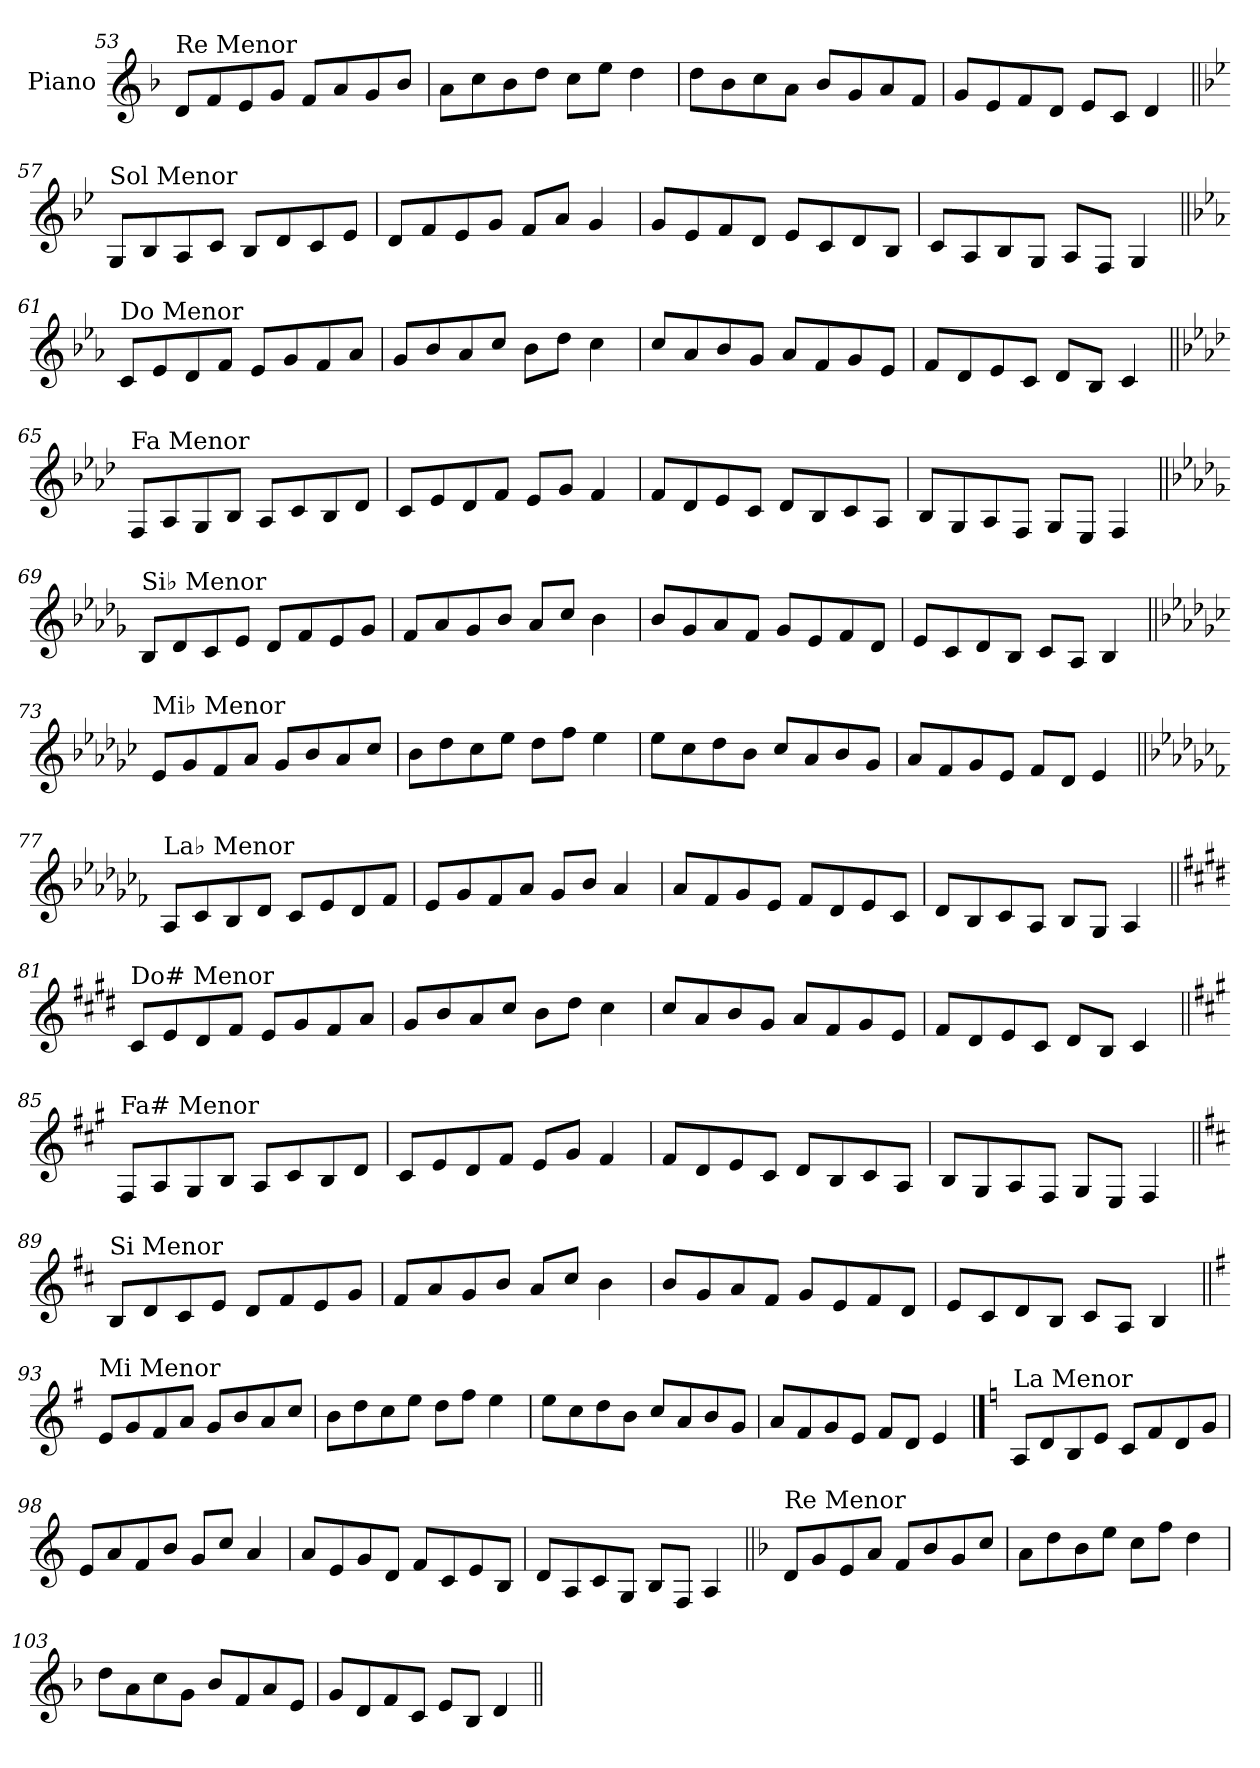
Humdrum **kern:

**kern
*part1
*staff1
*I"Piano
*I'Pno.
!!LO:LB:g=z
*clefG2
*k[b-]
=53
!LO:TX:a:t=Re Menor
8d/L
8f/
8e/
8g/J
8f/L
8a/
8g/
8b-/J
=54
8a\L
8cc\
8b-\
8dd\J
8cc\L
8ee\J
4dd\
=55
8dd\L
8b-\
8cc\
8a\J
8b-/L
8g/
8a/
8f/J
=56
8g/L
8e/
8f/
8d/J
8e/L
8c/J
4d/
!!LO:LB:g=z
=57||
*k[b-e-]
!LO:TX:a:t=Sol Menor
8G/L
8B-/
8A/
8c/J
8B-/L
8d/
8c/
8e-/J
=58
8d/L
8f/
8e-/
8g/J
8f/L
8a/J
4g/
=59
8g/L
8e-/
8f/
8d/J
8e-/L
8c/
8d/
8B-/J
=60
8c/L
8A/
8B-/
8G/J
8A/L
8F/J
4G/
!!LO:LB:g=z
=61||
*k[b-e-a-]
!LO:TX:a:t=Do Menor
8c/L
8e-/
8d/
8f/J
8e-/L
8g/
8f/
8a-/J
=62
8g/L
8b-/
8a-/
8cc/J
8b-\L
8dd\J
4cc\
=63
8cc/L
8a-/
8b-/
8g/J
8a-/L
8f/
8g/
8e-/J
=64
8f/L
8d/
8e-/
8c/J
8d/L
8B-/J
4c/
!!LO:LB:g=z
=65||
*k[b-e-a-d-]
!LO:TX:a:t=Fa Menor
8F/L
8A-/
8G/
8B-/J
8A-/L
8c/
8B-/
8d-/J
=66
8c/L
8e-/
8d-/
8f/J
8e-/L
8g/J
4f/
=67
8f/L
8d-/
8e-/
8c/J
8d-/L
8B-/
8c/
8A-/J
=68
8B-/L
8G/
8A-/
8F/J
8G/L
8E-/J
4F/
!!LO:LB:g=z
=69||
*k[b-e-a-d-g-]
!LO:TX:a:t=Si♭ Menor
8B-/L
8d-/
8c/
8e-/J
8d-/L
8f/
8e-/
8g-/J
=70
8f/L
8a-/
8g-/
8b-/J
8a-/L
8cc/J
4b-\
=71
8b-/L
8g-/
8a-/
8f/J
8g-/L
8e-/
8f/
8d-/J
=72
8e-/L
8c/
8d-/
8B-/J
8c/L
8A-/J
4B-/
!!LO:LB:g=z
=73||
*k[b-e-a-d-g-c-]
!LO:TX:a:t=Mi♭ Menor
8e-/L
8g-/
8f/
8a-/J
8g-/L
8b-/
8a-/
8cc-/J
=74
8b-\L
8dd-\
8cc-\
8ee-\J
8dd-\L
8ff\J
4ee-\
=75
8ee-\L
8cc-\
8dd-\
8b-\J
8cc-/L
8a-/
8b-/
8g-/J
=76
8a-/L
8f/
8g-/
8e-/J
8f/L
8d-/J
4e-/
!!LO:LB:g=z
=77||
*k[b-e-a-d-g-c-f-]
!LO:TX:a:t=La♭ Menor
8A-/L
8c-/
8B-/
8d-/J
8c-/L
8e-/
8d-/
8f-/J
=78
8e-/L
8g-/
8f-/
8a-/J
8g-/L
8b-/J
4a-/
=79
8a-/L
8f-/
8g-/
8e-/J
8f-/L
8d-/
8e-/
8c-/J
=80
8d-/L
8B-/
8c-/
8A-/J
8B-/L
8G-/J
4A-/
!!LO:LB:g=z
=81||
*k[f#c#g#d#]
!LO:TX:a:t=Do# Menor
8c#/L
8e/
8d#/
8f#/J
8e/L
8g#/
8f#/
8a/J
=82
8g#/L
8b/
8a/
8cc#/J
8b\L
8dd#\J
4cc#\
=83
8cc#/L
8a/
8b/
8g#/J
8a/L
8f#/
8g#/
8e/J
=84
8f#/L
8d#/
8e/
8c#/J
8d#/L
8B/J
4c#/
!!LO:LB:g=z
=85||
*k[f#c#g#]
!LO:TX:a:t=Fa# Menor
8F#/L
8A/
8G#/
8B/J
8A/L
8c#/
8B/
8d/J
=86
8c#/L
8e/
8d/
8f#/J
8e/L
8g#/J
4f#/
=87
8f#/L
8d/
8e/
8c#/J
8d/L
8B/
8c#/
8A/J
=88
8B/L
8G#/
8A/
8F#/J
8G#/L
8E/J
4F#/
!!LO:LB:g=z
=89||
*k[f#c#]
!LO:TX:a:t=Si Menor
8B/L
8d/
8c#/
8e/J
8d/L
8f#/
8e/
8g/J
=90
8f#/L
8a/
8g/
8b/J
8a/L
8cc#/J
4b\
=91
8b/L
8g/
8a/
8f#/J
8g/L
8e/
8f#/
8d/J
=92
8e/L
8c#/
8d/
8B/J
8c#/L
8A/J
4B/
!!LO:LB:g=z
=93||
*k[f#]
!LO:TX:a:t=Mi Menor
8e/L
8g/
8f#/
8a/J
8g/L
8b/
8a/
8cc/J
=94
8b\L
8dd\
8cc\
8ee\J
8dd\L
8ff#\J
4ee\
=95
8ee\L
8cc\
8dd\
8b\J
8cc/L
8a/
8b/
8g/J
=96
8a/L
8f#/
8g/
8e/J
8f#/L
8d/J
4e/
!!LO:PB:g=z
==97
*k[]
!LO:TX:a:t=La Menor
8A/L
8d/
8B/
8e/J
8c/L
8f/
8d/
8g/J
=98
8e/L
8a/
8f/
8b/J
8g/L
8cc/J
4a/
=99
8a/L
8e/
8g/
8d/J
8f/L
8c/
8e/
8B/J
=100
8d/L
8A/
8c/
8G/J
8B/L
8F/J
4A/
!!LO:LB:g=z
=101||
*k[b-]
!LO:TX:a:t=Re Menor
8d/L
8g/
8e/
8a/J
8f/L
8b-/
8g/
8cc/J
=102
8a\L
8dd\
8b-\
8ee\J
8cc\L
8ff\J
4dd\
=103
8dd\L
8a\
8cc\
8g\J
8b-/L
8f/
8a/
8e/J
=104
8g/L
8d/
8f/
8c/J
8e/L
8B-/J
4d/
=||
*-
